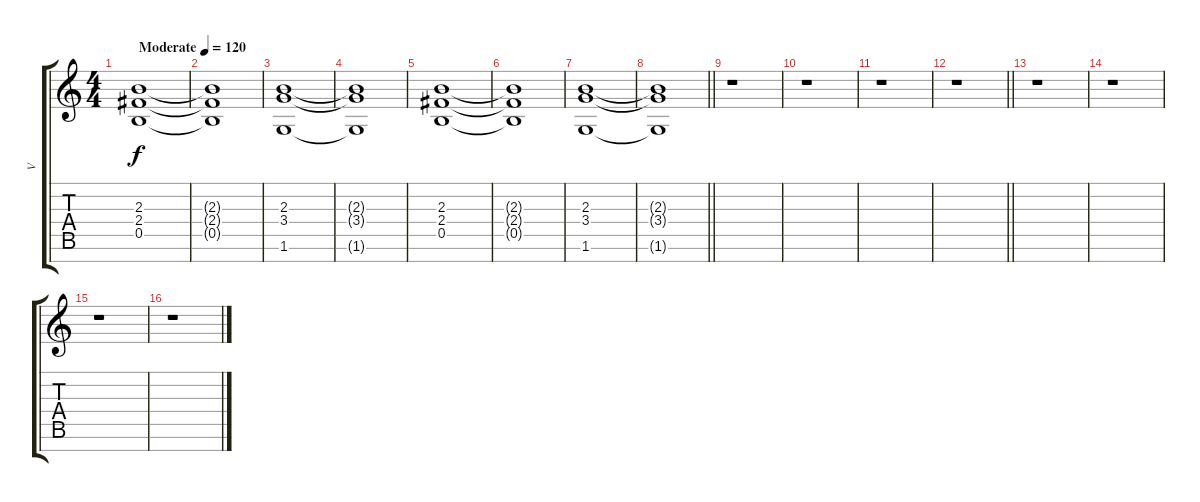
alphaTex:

\track ("V" "V") {instrument distortionguitar}
\staff {score tabs}
\tuning (Gb4 Db4 A3 E3 B2 Gb2 Db2) {hide}
\ts (4 4)
\tempo (120 "Moderate")
\tempo 122
\tempo (120 "Moderate")
\clef g2
\ks c
(2.3 2.4 0.5).1{dy f instrument distortionguitar} |
(2.3{t} 2.4{t} 0.5{t}).1 |
(2.3 3.4 1.6).1 |
(2.3{t} 3.4{t} 1.6{t}).1 |
(2.3 2.4 0.5).1 |
(2.3{t} 2.4{t} 0.5{t}).1 |
(2.3 3.4 1.6).1 |
\barLineRight lightlight
(2.3{t} 3.4{t} 1.6{t}).1 |
r.1 |
r.1 |
r.1 |
\barLineRight lightlight
r.1 |
r.1 |
r.1 |
r.1 |
r.1
